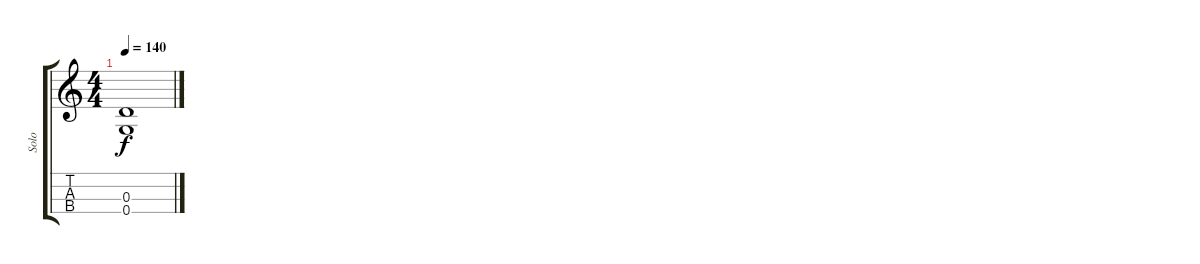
\track ("Solo" "Solo") {instrument overdrivenguitar}
\staff {score tabs}
\tuning (B3 G3 D3 G2) {hide}
\ts (4 4)
\tempo 140
\clef g2
\ks c
(0.3 0.4).1{dy f}
